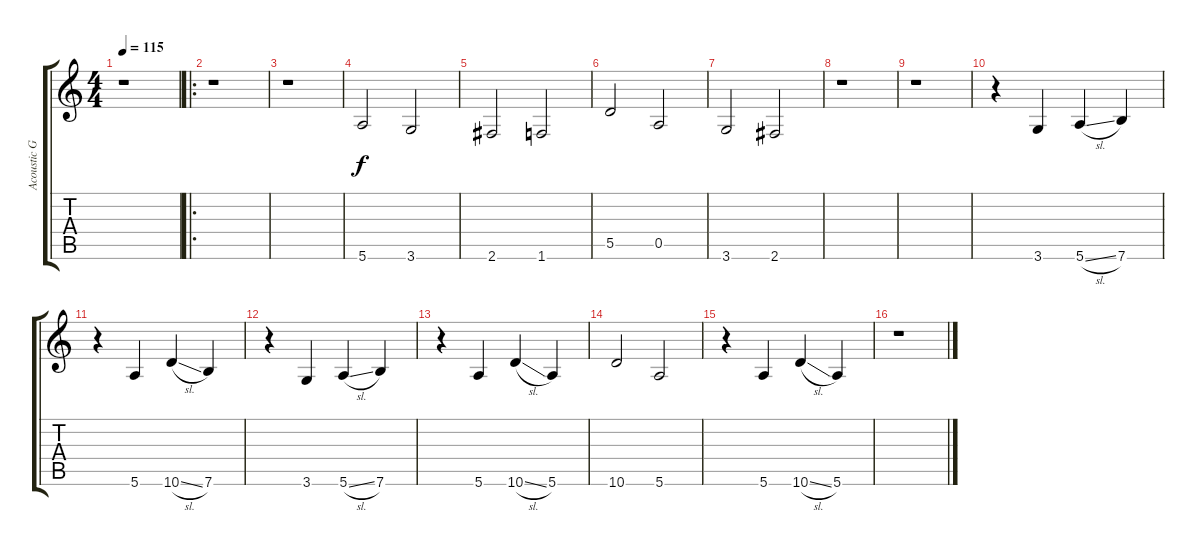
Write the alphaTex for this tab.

\track ("Acoustic Guitar #2" "Acoustic G") {instrument acousticguitarnylon}
\staff {score tabs}
\tuning (E4 B3 G3 D3 A2 E2) {hide}
\ts (4 4)
\tempo 115
\clef g2
\ks c
r.1{dy f instrument acousticguitarnylon} |
\ro
r.1 |
r.1 |
5.6.2 3.6.2 |
2.6.2 1.6.2 |
5.5.2 0.5.2 |
3.6.2 2.6.2 |
r.1 |
r.1 |
r.4 3.6.4 5.6{sl}.4 7.6.4 |
r.4 5.6.4 10.6{sl}.4 7.6.4 |
r.4 3.6.4 5.6{sl}.4 7.6.4 |
r.4 5.6.4 10.6{sl}.4 5.6.4 |
10.6.2 5.6.2 |
r.4 5.6.4 10.6{sl}.4 5.6.4 |
r.1
